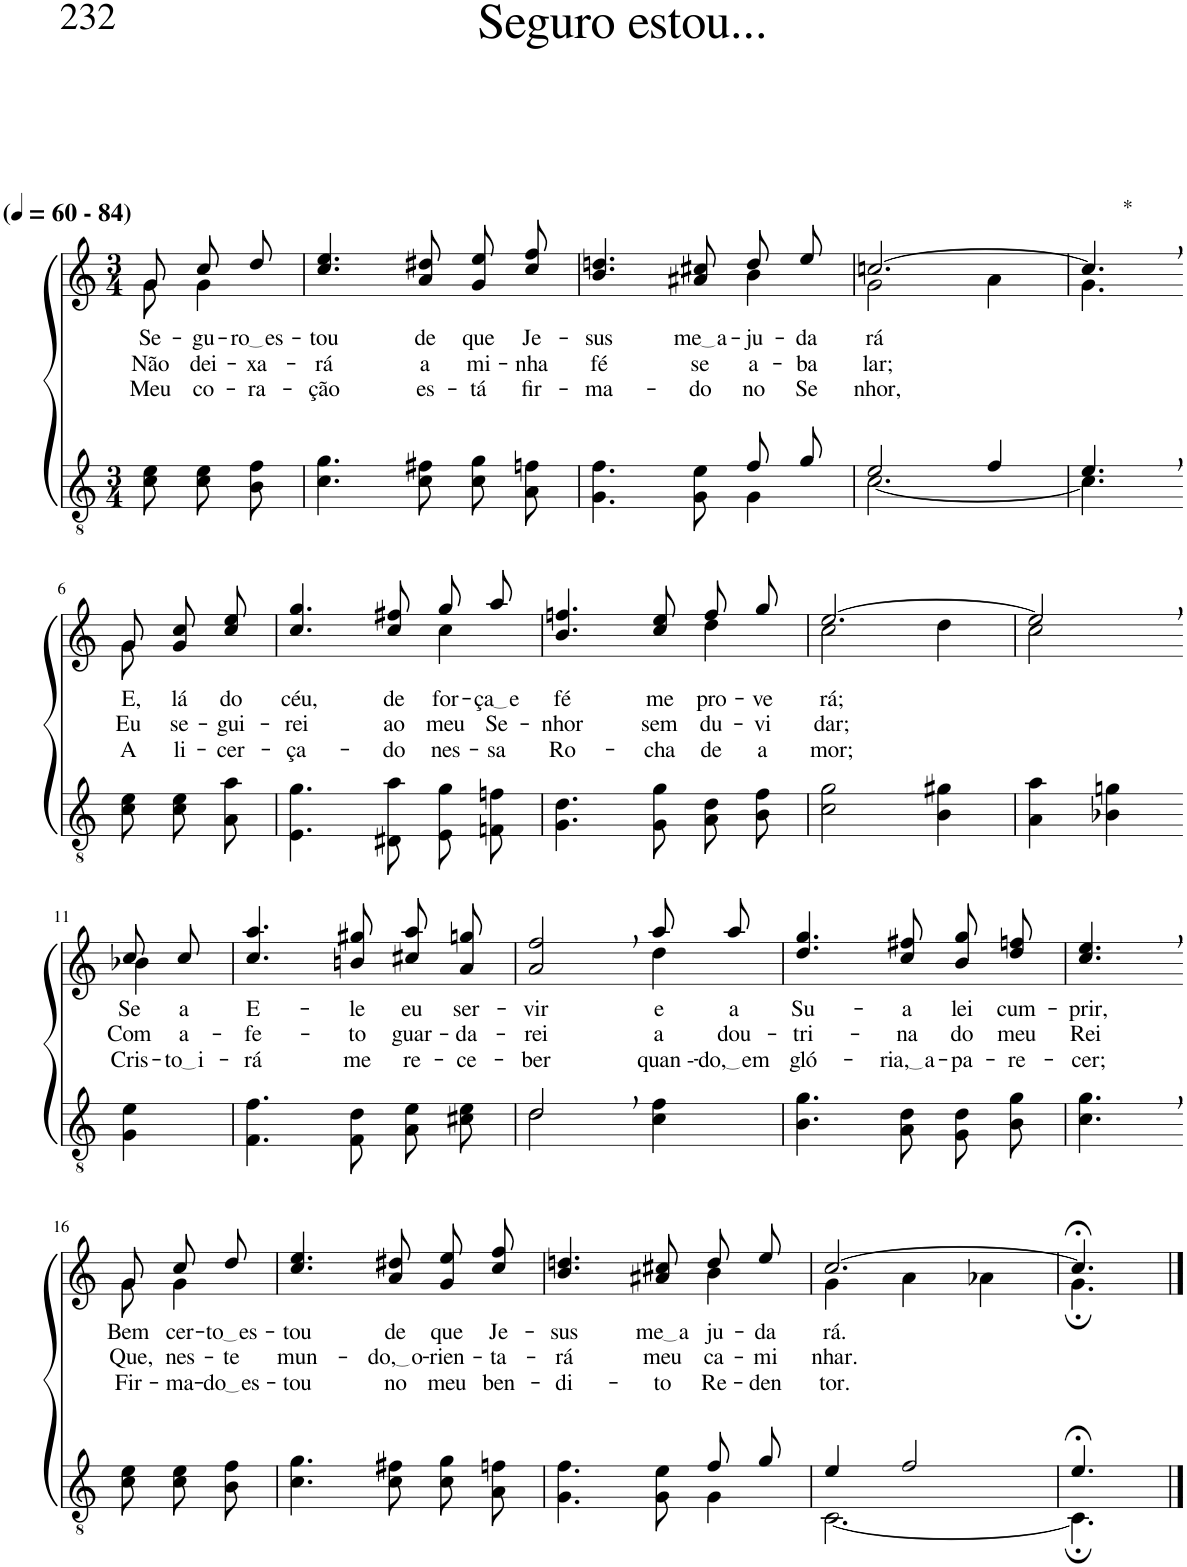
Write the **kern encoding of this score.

**kern	**kern	**text	**text	**text
*part2	*part1	*part1	*part1	*part1
*staff2	*staff1	*staff1	*staff1	*staff1
*I"Parte III e IV	*I"Parte I e II	*	*	*
*clefGv2	*clefG2	*	*	*
*Trd3c5	*Trd3c5	*	*	*
*k[]	*k[]	*	*	*
*M3/4	*M3/4	*	*	*
*MM60	*MM60	*	*	*
=1	=1	=1	=1	=1
*	*^	*	*	*
!	!LO:TX:a:B:t=(	!	!	!	!
!	!LO:TX:a:B:t=- 84)	!	!	!	!
!	!	!	!LO:LY:b	!LO:LY:b	!LO:LY:b
8c\ 8e\	8g/	8g\	Se-	Não	Meu
!	!	!	!LO:LY:b	!LO:LY:b	!LO:LY:b
8c\ 8e\L	8cc/L	4g\	-gu-	dei-	co-
!	!	!	!LO:LY:b	!LO:LY:b	!LO:LY:b
8B\ 8f\J	8dd/J	.	ro es	-xa-	-ra-
*	*v	*v	*	*	*
=2	=2	=2	=2	=2
!	!	!LO:LY:b	!LO:LY:b	!LO:LY:b
4.c\ 4.g\	4.cc/ 4.ee/	-tou	-rá	-ção
!	!	!LO:LY:b	!LO:LY:b	!LO:LY:b
8c\ 8f#X\	8a/ 8dd#X/	de	a	es-
!	!	!LO:LY:b	!LO:LY:b	!LO:LY:b
8c\ 8g\L	8g\ 8ee\L	que	mi-	-tá
!	!	!LO:LY:b	!LO:LY:b	!LO:LY:b
8A\ 8fn\J	8cc\ 8ff\J	Je-	-nha	fir-
=3	=3	=3	=3	=3
*^	*	*	*	*
!	!	!	!LO:LY:b	!LO:LY:b	!LO:LY:b
*	*	*^	*	*	*
4.ryy	4.G\ 4.f\	4.b/ 4.ddn/	2ryy	-sus	fé	-ma-
!	!	!	!	!LO:LY:b	!LO:LY:b	!LO:LY:b
8ryy	8G\ 8e\	8a#X/ 8cc#X/	.	me a	se	-do
!	!	!	!	!LO:LY:b	!	!
!	!	!	!	!	!LO:LY:b	!LO:LY:b
8f/L	4G\	8dd/L	4b\	.	a-	no
!	!	!	!	!LO:LY:b	!LO:LY:b	!LO:LY:b
8g/J	.	8ee/J	.	-da-	-ba-	Se-
=4	=4	=4	=4	=4	=4	=4
!	!	!	!	!LO:LY:b	!LO:LY:b	!LO:LY:b
2e/	[2.c\	[2.ccn/	2g\	-rá	-lar;	-nhor,
4f/	.	.	4a\	.	.	.
=5	=5	=5	=5	=5	=5	=5
!	!	!LO:TX:a:t=*	!	!	!	!
4.e,/	4.c\]	4.cc,/]	4.g\	.	.	.
!!LO:LB:g=z	!!
=6-	=6-	=6-	=6-	=6-	=6-	=6-
!	!	!	!	!LO:LY:b	!LO:LY:b	!LO:LY:b
*v	*v	*	*	*	*	*
8c\ 8e\	8g/	8g\	E,	Eu	A-
!	!	!	!LO:LY:b	!LO:LY:b	!LO:LY:b
8c\ 8e\L	8g\ 8cc\L	4ryy	lá	se-	-li-
!	!	!	!LO:LY:b	!LO:LY:b	!LO:LY:b
8A\ 8a\J	8cc\ 8ee\J	.	do	-gui-	-cer-
=7	=7	=7	=7	=7	=7
!	!	!	!LO:LY:b	!LO:LY:b	!LO:LY:b
4.E\ 4.g\	4.cc/ 4.gg/	2ryy	céu,	-rei	-ça-
!	!	!	!LO:LY:b	!LO:LY:b	!LO:LY:b
8D#X\ 8a\	8cc/ 8ff#X/	.	de	ao	-do
!	!	!	!LO:LY:b	!LO:LY:b	!LO:LY:b
8E\ 8g\L	8gg/L	4cc\	for-	meu	nes-
!	!	!	!LO:LY:b	!LO:LY:b	!LO:LY:b
8Fn\ 8fn\J	8aa/J	.	ça e	Se-	-sa
=8	=8	=8	=8	=8	=8
!	!	!	!LO:LY:b	!LO:LY:b	!LO:LY:b
4.G\ 4.d\	4.b/ 4.ffn/	2ryy	fé	-nhor	Ro-
!	!	!	!LO:LY:b	!LO:LY:b	!LO:LY:b
8G\ 8g\	8cc/ 8ee/	.	me	sem	-cha
!	!	!	!LO:LY:b	!LO:LY:b	!LO:LY:b
8A\ 8d\L	8ff/L	4dd\	pro-	du-	de
!	!	!	!LO:LY:b	!LO:LY:b	!LO:LY:b
8B\ 8f\J	8gg/J	.	-ve-	-vi-	a-
=9	=9	=9	=9	=9	=9
!	!	!	!LO:LY:b	!LO:LY:b	!LO:LY:b
2c\ 2g\	[2.ee/	2cc\	-rá;	-dar;	-mor;
4B\ 4g#X\	.	4dd\	.	.	.
=10	=10	=10	=10	=10	=10
4A\ 4a\	2ee,/]	2cc\	.	.	.
4B-X\ 4gn\	.	.	.	.	.
!!LO:LB:g=z	!!
=11-	=11-	=11-	=11-	=11-	=11-
!	!	!	!LO:LY:b	!LO:LY:b	!LO:LY:b
4G\ 4e\	8cc/L	4b-X\	Se	Com	Cris-
!	!	!	!LO:LY:b	!LO:LY:b	!LO:LY:b
.	8cc/J	.	a	a-	to i
*	*v	*v	*	*	*
=12	=12	=12	=12	=12
!	!	!LO:LY:b	!LO:LY:b	!LO:LY:b
4.F\ 4.f\	4.cc/ 4.aa/	E-	-fe-	-rá
!	!	!LO:LY:b	!LO:LY:b	!LO:LY:b
8F\ 8d\	8bn/ 8gg#X/	-le	-to	me
!	!	!LO:LY:b	!LO:LY:b	!LO:LY:b
8A\ 8e\L	8cc#X\ 8aa\L	eu	guar-	re-
!	!	!LO:LY:b	!LO:LY:b	!LO:LY:b
8c#X\ 8e\J	8a\ 8ggn\J	ser-	-da-	-ce-
=13	=13	=13	=13	=13
*^	*	*	*	*
!	!	!	!LO:LY:b	!LO:LY:b	!LO:LY:b
*	*	*^	*	*	*
2d,\	2d/	2a/, 2ff/,	2ryy	-vir	-rei	-ber
!	!	!	!	!LO:LY:b	!LO:LY:b	!LO:LY:b
4c\ 4f\	4ryy	8aa/L	4dd\	e	a	quan --
!	!	!	!	!LO:LY:b	!LO:LY:b	!LO:LY:b
.	.	8aa/J	.	a	dou-	do, em
*v	*v	*	*	*	*	*
*	*v	*v	*	*	*
=14	=14	=14	=14	=14
!	!	!LO:LY:b	!LO:LY:b	!LO:LY:b
4.B\ 4.g\	4.dd/ 4.gg/	Su-	-tri-	gló-
!	!	!LO:LY:b	!LO:LY:b	!LO:LY:b
8A\ 8d\	8cc/ 8ff#X/	-a	-na	ria, a
!	!	!LO:LY:b	!LO:LY:b	!LO:LY:b
8G\ 8d\L	8b\ 8gg\L	lei	do	-pa-
!	!	!LO:LY:b	!LO:LY:b	!LO:LY:b
8B\ 8g\J	8dd\ 8ffn\J	cum-	meu	-re-
=15	=15	=15	=15	=15
!	!	!LO:LY:b	!LO:LY:b	!LO:LY:b
4.c\, 4.g\,	4.cc/, 4.ee/,	-prir,	Rei	-cer;
!!LO:LB:g=z
=16-	=16-	=16-	=16-	=16-
*	*^	*	*	*
!	!	!	!LO:LY:b	!LO:LY:b	!LO:LY:b
8c\ 8e\	8g/	8g\	Bem	Que,	-Fir-
!	!	!	!LO:LY:b	!LO:LY:b	!LO:LY:b
8c\ 8e\L	8cc/L	4g\	cer-	nes-	-ma-
!	!	!	!LO:LY:b	!LO:LY:b	!LO:LY:b
8B\ 8f\J	8dd/J	.	to es	-te	do es
*	*v	*v	*	*	*
=17	=17	=17	=17	=17
!	!	!LO:LY:b	!LO:LY:b	!LO:LY:b
4.c\ 4.g\	4.cc/ 4.ee/	-tou	mun-	-tou
!	!	!LO:LY:b	!LO:LY:b	!LO:LY:b
8c\ 8f#X\	8a/ 8dd#X/	de	do, o	no
!	!	!LO:LY:b	!LO:LY:b	!LO:LY:b
8c\ 8g\L	8g\ 8ee\L	que	-rien-	meu
!	!	!LO:LY:b	!LO:LY:b	!LO:LY:b
8A\ 8fn\J	8cc\ 8ff\J	Je-	-ta-	ben-
=18	=18	=18	=18	=18
*^	*	*	*	*
!	!	!	!LO:LY:b	!LO:LY:b	!LO:LY:b
*	*	*^	*	*	*
4.ryy	4.G\ 4.f\	4.b/ 4.ddn/	2ryy	-sus	-rá	-di-
!	!	!	!	!LO:LY:b	!LO:LY:b	!LO:LY:b
8ryy	8G\ 8e\	8a#X/ 8cc#X/	.	me a	meu	-to
!	!	!	!	!LO:LY:b	!LO:LY:b	!LO:LY:b
8f/L	4G\	8dd/L	4b\	ju-	ca-	Re-
!	!	!	!	!LO:LY:b	!LO:LY:b	!LO:LY:b
8g/J	.	8ee/J	.	-da-	-mi-	-den-
=19	=19	=19	=19	=19	=19	=19
!	!	!	!	!LO:LY:b	!LO:LY:b	!LO:LY:b
4e/	[2.C\	[2.cc/	4g\	-rá.	-nhar.	-tor.
2f/	.	.	4a\	.	.	.
.	.	.	4a-X\	.	.	.
=20	=20	=20	=20	=20	=20	=20
4.e;</	4.C;\]	4.cc;</]	4.g;\	.	.	.
*v	*v	*	*	*	*	*
*	*v	*v	*	*	*
==	==	==	==	==
*-	*-	*-	*-	*-
